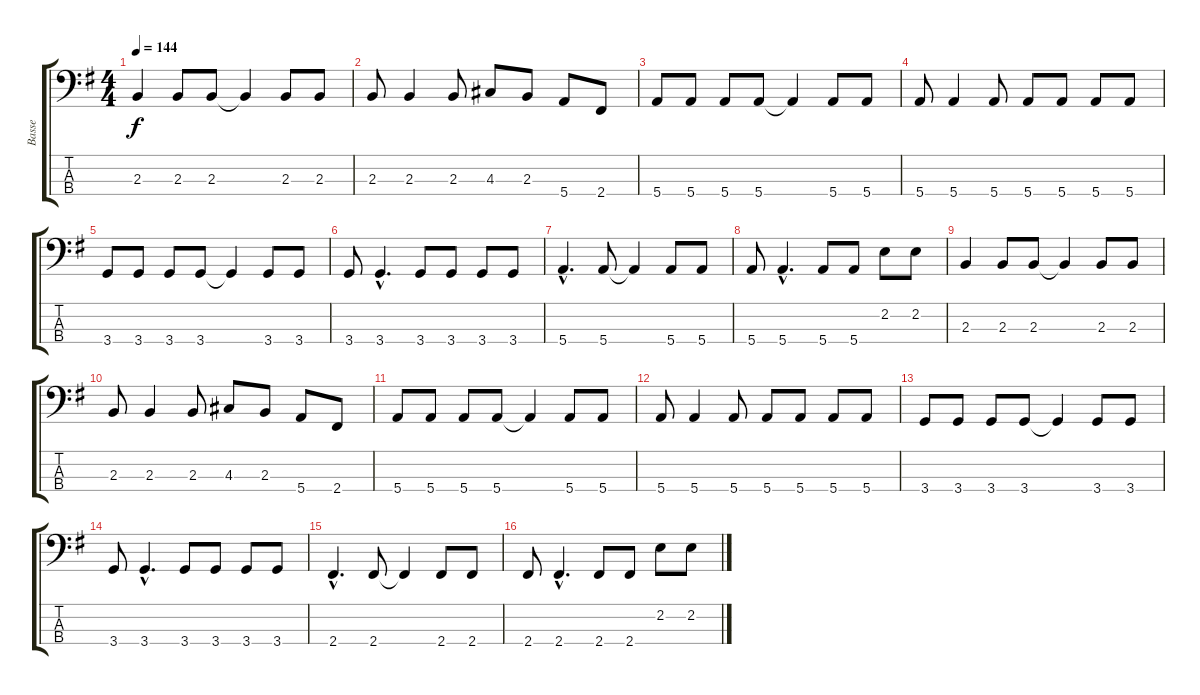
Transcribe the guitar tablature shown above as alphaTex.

\track ("Basse" "Basse") {instrument electricbassfinger}
\staff {score tabs}
\tuning (G2 D2 A1 E1) {hide}
\ts (4 4)
\tempo 144
\clef f4
\ks g
2.3.4{dy f} 2.3.8 2.3.8 2.3{t}.4 2.3.8 2.3.8 |
2.3.8 2.3.4 2.3.8 4.3.8 2.3.8 5.4.8 2.4.8 |
5.4.8 5.4.8 5.4.8 5.4.8 5.4{t}.4 5.4.8 5.4.8 |
5.4.8 5.4.4 5.4.8 5.4.8 5.4.8 5.4.8 5.4.8 |
3.4.8 3.4.8 3.4.8 3.4.8 3.4{t}.4 3.4.8 3.4.8 |
3.4.8 3.4{hac}.4{d} 3.4.8 3.4.8 3.4.8 3.4.8 |
5.4{hac}.4{d} 5.4.8 5.4{t}.4 5.4.8 5.4.8 |
5.4.8 5.4{hac}.4{d} 5.4.8 5.4.8 2.2.8 2.2.8 |
2.3.4 2.3.8 2.3.8 2.3{t}.4 2.3.8 2.3.8 |
2.3.8 2.3.4 2.3.8 4.3.8 2.3.8 5.4.8 2.4.8 |
5.4.8 5.4.8 5.4.8 5.4.8 5.4{t}.4 5.4.8 5.4.8 |
5.4.8 5.4.4 5.4.8 5.4.8 5.4.8 5.4.8 5.4.8 |
3.4.8 3.4.8 3.4.8 3.4.8 3.4{t}.4 3.4.8 3.4.8 |
3.4.8 3.4{hac}.4{d} 3.4.8 3.4.8 3.4.8 3.4.8 |
2.4{hac}.4{d} 2.4.8 2.4{t}.4 2.4.8 2.4.8 |
2.4.8 2.4{hac}.4{d} 2.4.8 2.4.8 2.2.8 2.2.8
